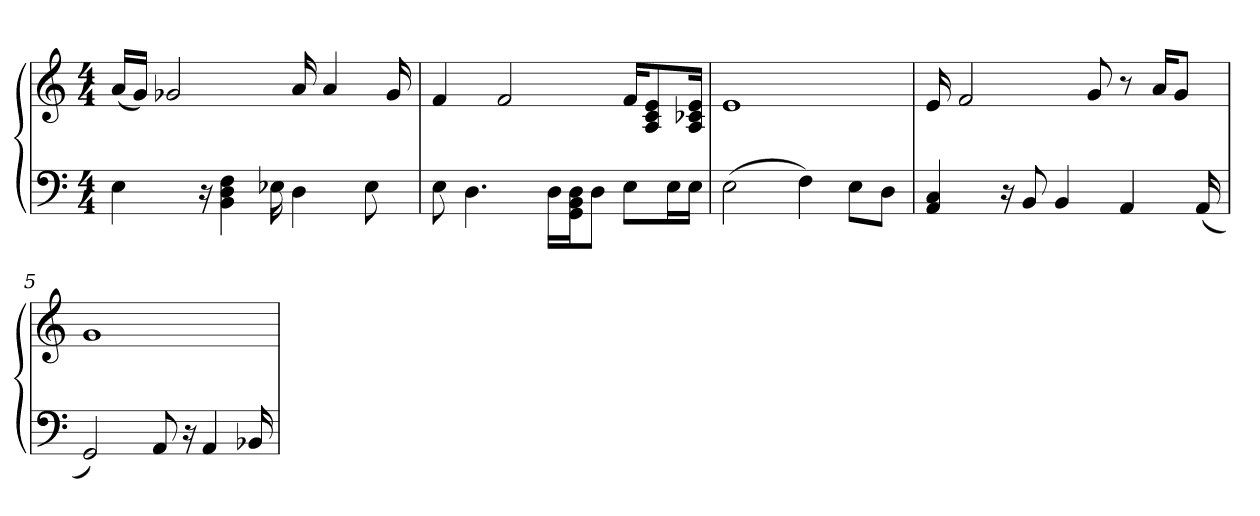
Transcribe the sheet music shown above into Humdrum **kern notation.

**kern	**kern
*part1	*part1
*staff2	*staff1
*clefF4	*clefG2
*k[]	*k[]
*M4/4	*M4/4
=1	=1
4E	(16a/LL
.	16g/JJ)
.	2g-X
16r	.
4BB 4D 4F	.
16E-X	.
4D	16a
.	4a
8E-	.
.	16g-
=2	=2
8E	4f
4.D	.
.	2f
16D\LL	.
16GG\ 16BB\ 16D\J	.
8D\J	.
8E\L	16f/KL
.	8A/ 8c/ 8e/
16E\L	.
16E\JJ	16A/ 16c-X/ 16e/Jk
=3	=3
(2E	1e
4F)	.
8E\L	.
8D\J	.
=4	=4
4AA 4C	16e
.	2f
16r	.
8BB	.
4BB	.
.	8g
4AA	8r
.	16a/KL
.	8g/J
(16AA	.
=5	=5
2GG)	1g
8AA	.
16r	.
4AA	.
16BB-X	.
=	=
*-	*-
